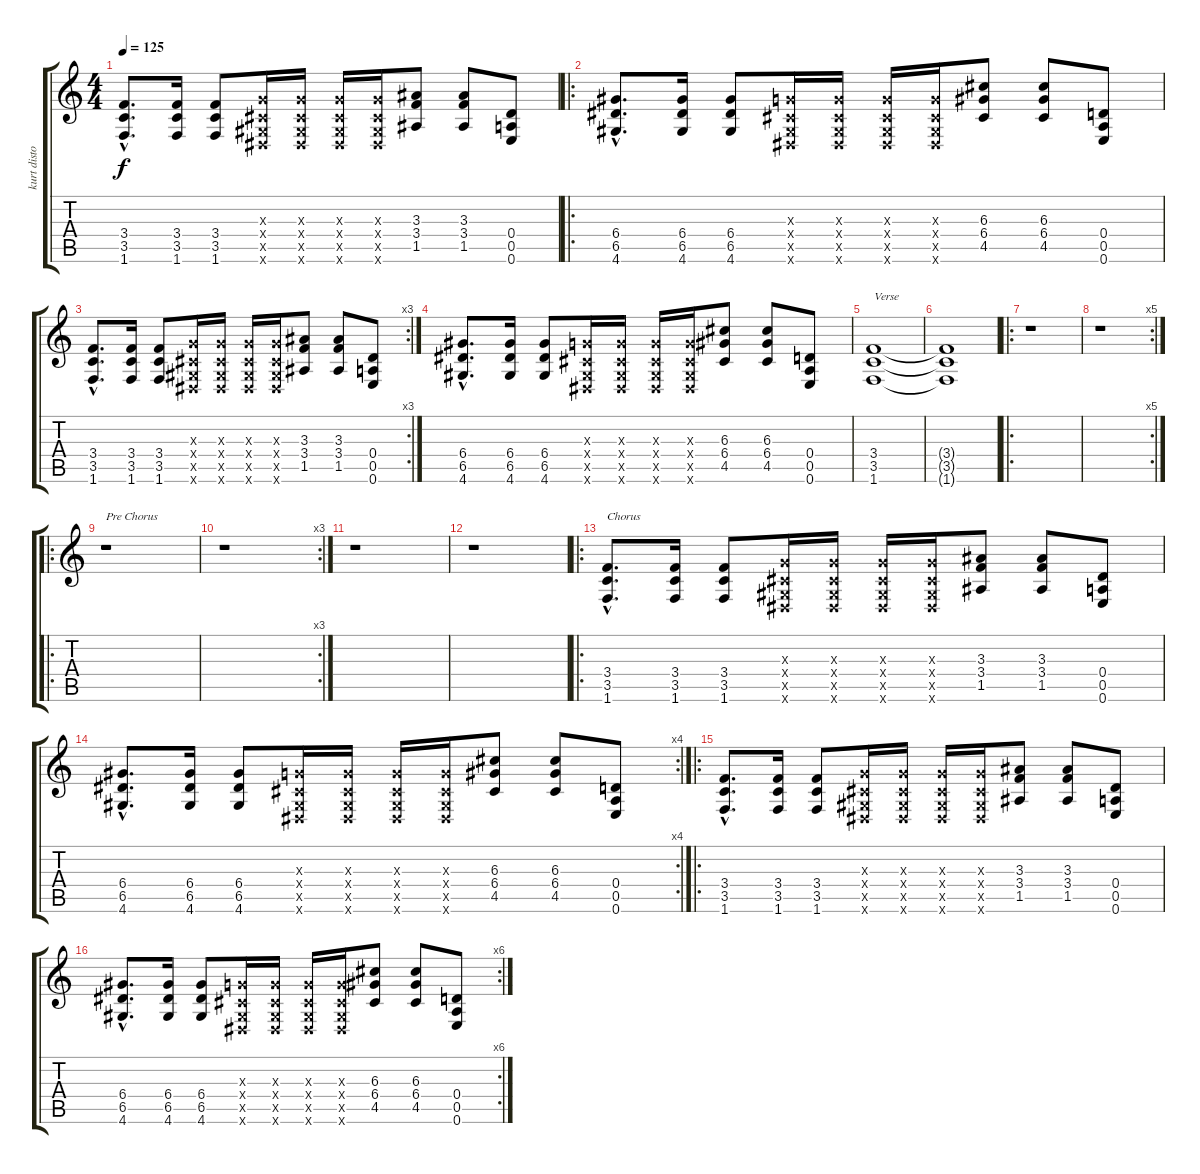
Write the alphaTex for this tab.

\track ("kurt disto" "kurt disto") {instrument distortionguitar}
\staff {score tabs}
\tuning (E4 B3 G3 D3 A2 E2) {hide}
\ts (4 4)
\tempo 125
\clef g2
\ks c
(3.4{hac} 3.5{hac} 1.6{hac}).8{d dy f volume 10} (3.4 3.5 1.6).16 (3.4 3.5 1.6).8 (0.3{x} -1.4{x} -1.5{x} -1.6{x}).16 (0.3{x} -1.4{x} -1.5{x} -1.6{x}).16 (0.3{x} -1.4{x} -1.5{x} -1.6{x}).16 (0.3{x} -1.4{x} -1.5{x} -1.6{x}).16 (3.3 3.4 1.5).8 (3.3 3.4 1.5).8 (0.4 0.5 0.6).8 |
\ro
(6.4{hac} 6.5{hac} 4.6{hac}).8{d volume 10} (6.4 6.5 4.6).16 (6.4 6.5 4.6).8 (0.3{x} -1.4{x} -1.5{x} -1.6{x}).16 (0.3{x} -1.4{x} -1.5{x} -1.6{x}).16 (0.3{x} -1.4{x} -1.5{x} -1.6{x}).16 (0.3{x} -1.4{x} -1.5{x} -1.6{x}).16 (6.3 6.4 4.5).8 (6.3 6.4 4.5).8 (0.4 0.5 0.6).8 |
\rc 3
(3.4{hac} 3.5{hac} 1.6{hac}).8{d volume 10} (3.4 3.5 1.6).16 (3.4 3.5 1.6).8 (0.3{x} -1.4{x} -1.5{x} -1.6{x}).16 (0.3{x} -1.4{x} -1.5{x} -1.6{x}).16 (0.3{x} -1.4{x} -1.5{x} -1.6{x}).16 (0.3{x} -1.4{x} -1.5{x} -1.6{x}).16 (3.3 3.4 1.5).8 (3.3 3.4 1.5).8 (0.4 0.5 0.6).8 |
(6.4{hac} 6.5{hac} 4.6{hac}).8{d volume 10} (6.4 6.5 4.6).16 (6.4 6.5 4.6).8 (0.3{x} -1.4{x} -1.5{x} -1.6{x}).16 (0.3{x} -1.4{x} -1.5{x} -1.6{x}).16 (0.3{x} -1.4{x} -1.5{x} -1.6{x}).16 (0.3{x} -1.4{x} -1.5{x} -1.6{x}).16 (6.3 6.4 4.5).8 (6.3 6.4 4.5).8 (0.4 0.5 0.6).8 |
(3.4 3.5 1.6).1{txt "Verse " volume 10} |
(3.4{t} 3.5{t} 1.6{t}).1{volume 16} |
\ro
r.1 |
\rc 5
r.1 |
\ro
r.1{txt "Pre Chorus "} |
\rc 3
r.1 |
r.1 |
r.1 |
\ro
(3.4{hac} 3.5{hac} 1.6{hac}).8{d txt "Chorus "} (3.4 3.5 1.6).16 (3.4 3.5 1.6).8 (0.3{x} -1.4{x} -1.5{x} -1.6{x}).16 (0.3{x} -1.4{x} -1.5{x} -1.6{x}).16 (0.3{x} -1.4{x} -1.5{x} -1.6{x}).16 (0.3{x} -1.4{x} -1.5{x} -1.6{x}).16 (3.3 3.4 1.5).8 (3.3 3.4 1.5).8 (0.4 0.5 0.6).8 |
\rc 4
(6.4{hac} 6.5{hac} 4.6{hac}).8{d} (6.4 6.5 4.6).16 (6.4 6.5 4.6).8 (0.3{x} -1.4{x} -1.5{x} -1.6{x}).16 (0.3{x} -1.4{x} -1.5{x} -1.6{x}).16 (0.3{x} -1.4{x} -1.5{x} -1.6{x}).16 (0.3{x} -1.4{x} -1.5{x} -1.6{x}).16 (6.3 6.4 4.5).8 (6.3 6.4 4.5).8 (0.4 0.5 0.6).8 |
\ro
(3.4{hac} 3.5{hac} 1.6{hac}).8{d} (3.4 3.5 1.6).16 (3.4 3.5 1.6).8 (0.3{x} -1.4{x} -1.5{x} -1.6{x}).16 (0.3{x} -1.4{x} -1.5{x} -1.6{x}).16 (0.3{x} -1.4{x} -1.5{x} -1.6{x}).16 (0.3{x} -1.4{x} -1.5{x} -1.6{x}).16 (3.3 3.4 1.5).8 (3.3 3.4 1.5).8 (0.4 0.5 0.6).8 |
\rc 6
(6.4{hac} 6.5{hac} 4.6{hac}).8{d} (6.4 6.5 4.6).16 (6.4 6.5 4.6).8 (0.3{x} -1.4{x} -1.5{x} -1.6{x}).16 (0.3{x} -1.4{x} -1.5{x} -1.6{x}).16 (0.3{x} -1.4{x} -1.5{x} -1.6{x}).16 (0.3{x} -1.4{x} -1.5{x} -1.6{x}).16 (6.3 6.4 4.5).8 (6.3 6.4 4.5).8 (0.4 0.5 0.6).8
